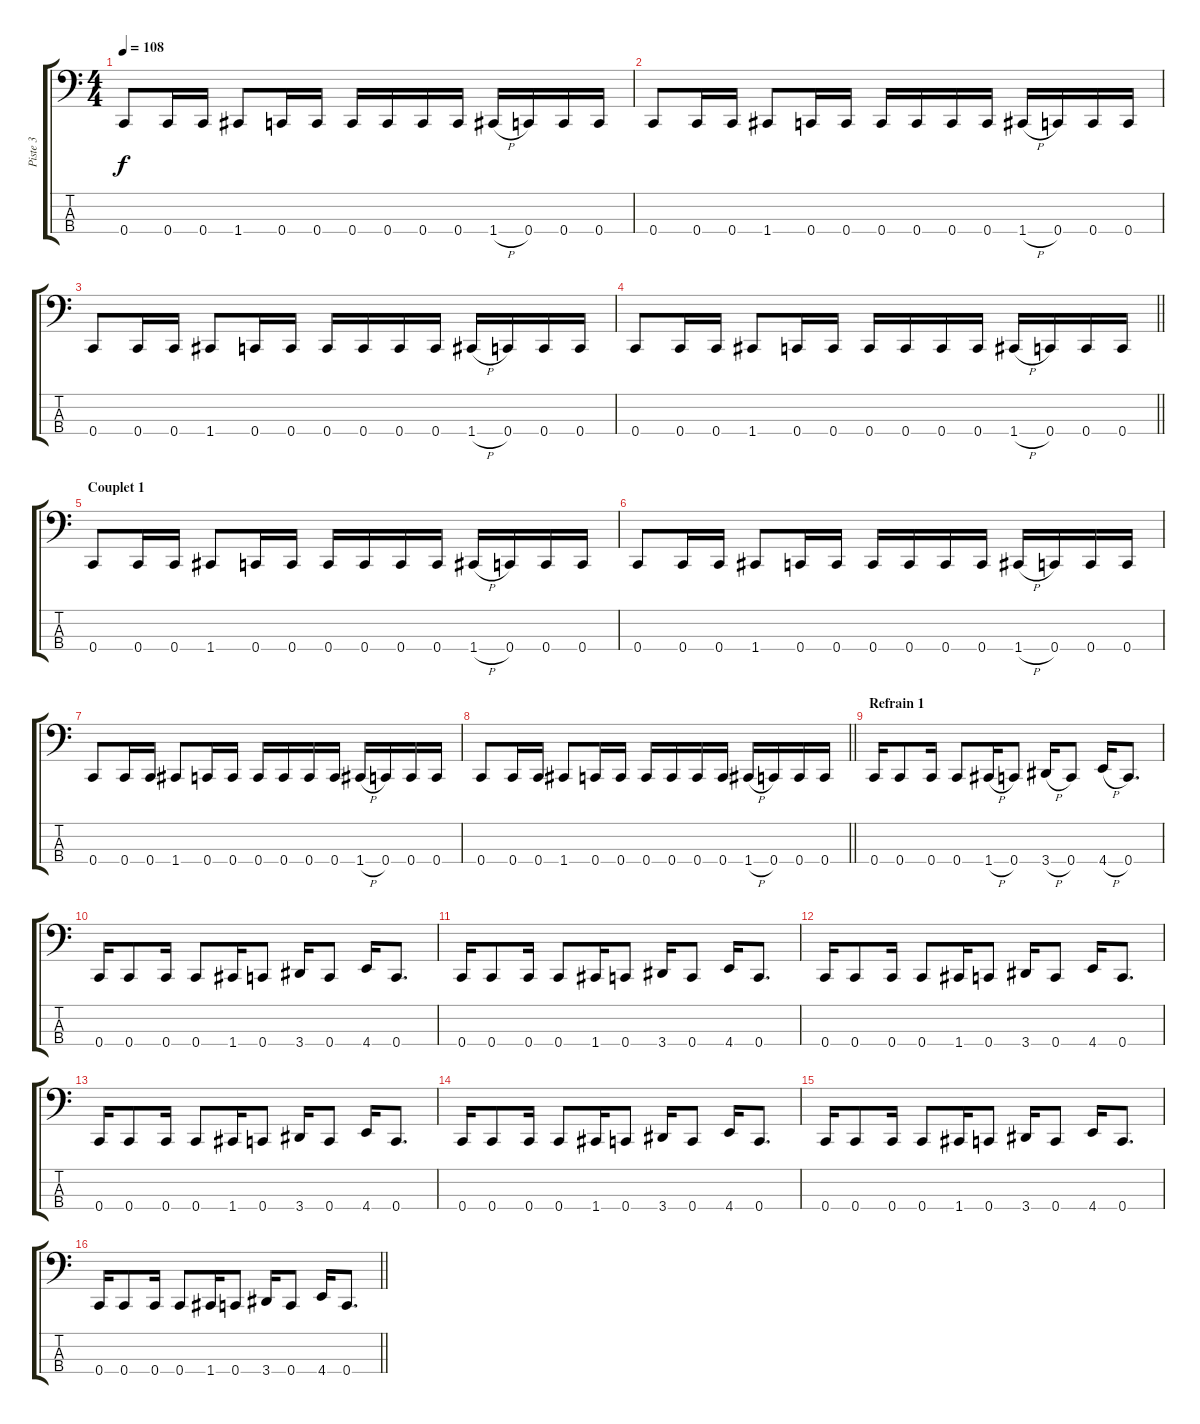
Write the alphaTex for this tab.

\track ("Piste 3" "Piste 3") {instrument electricbassfinger}
\staff {score tabs}
\tuning (F2 C2 G1 C1) {hide}
\ts (4 4)
\tempo 108
\clef f4
\ks c
0.4.8{dy f} 0.4.16 0.4.16 1.4.8 0.4.16 0.4.16 0.4.16 0.4.16 0.4.16 0.4.16 1.4{h}.16 0.4.16 0.4.16 0.4.16 |
0.4.8 0.4.16 0.4.16 1.4.8 0.4.16 0.4.16 0.4.16 0.4.16 0.4.16 0.4.16 1.4{h}.16 0.4.16 0.4.16 0.4.16 |
0.4.8 0.4.16 0.4.16 1.4.8 0.4.16 0.4.16 0.4.16 0.4.16 0.4.16 0.4.16 1.4{h}.16 0.4.16 0.4.16 0.4.16 |
\barLineRight lightlight
0.4.8 0.4.16 0.4.16 1.4.8 0.4.16 0.4.16 0.4.16 0.4.16 0.4.16 0.4.16 1.4{h}.16 0.4.16 0.4.16 0.4.16 |
\section ("" "Couplet 1")
0.4.8 0.4.16 0.4.16 1.4.8 0.4.16 0.4.16 0.4.16 0.4.16 0.4.16 0.4.16 1.4{h}.16 0.4.16 0.4.16 0.4.16 |
0.4.8 0.4.16 0.4.16 1.4.8 0.4.16 0.4.16 0.4.16 0.4.16 0.4.16 0.4.16 1.4{h}.16 0.4.16 0.4.16 0.4.16 |
0.4.8 0.4.16 0.4.16 1.4.8 0.4.16 0.4.16 0.4.16 0.4.16 0.4.16 0.4.16 1.4{h}.16 0.4.16 0.4.16 0.4.16 |
\barLineRight lightlight
0.4.8 0.4.16 0.4.16 1.4.8 0.4.16 0.4.16 0.4.16 0.4.16 0.4.16 0.4.16 1.4{h}.16 0.4.16 0.4.16 0.4.16 |
\section ("" "Refrain 1")
0.4.16 0.4.8 0.4.16 0.4.8 1.4{h}.16 0.4.8 3.4{h}.16 0.4.8 4.4{h}.16 0.4.8{d} |
0.4.16 0.4.8 0.4.16 0.4.8 1.4.16 0.4.8 3.4.16 0.4.8 4.4.16 0.4.8{d} |
0.4.16 0.4.8 0.4.16 0.4.8 1.4.16 0.4.8 3.4.16 0.4.8 4.4.16 0.4.8{d} |
0.4.16 0.4.8 0.4.16 0.4.8 1.4.16 0.4.8 3.4.16 0.4.8 4.4.16 0.4.8{d} |
0.4.16 0.4.8 0.4.16 0.4.8 1.4.16 0.4.8 3.4.16 0.4.8 4.4.16 0.4.8{d} |
0.4.16 0.4.8 0.4.16 0.4.8 1.4.16 0.4.8 3.4.16 0.4.8 4.4.16 0.4.8{d} |
0.4.16 0.4.8 0.4.16 0.4.8 1.4.16 0.4.8 3.4.16 0.4.8 4.4.16 0.4.8{d} |
\barLineRight lightlight
0.4.16 0.4.8 0.4.16 0.4.8 1.4.16 0.4.8 3.4.16 0.4.8 4.4.16 0.4.8{d}
